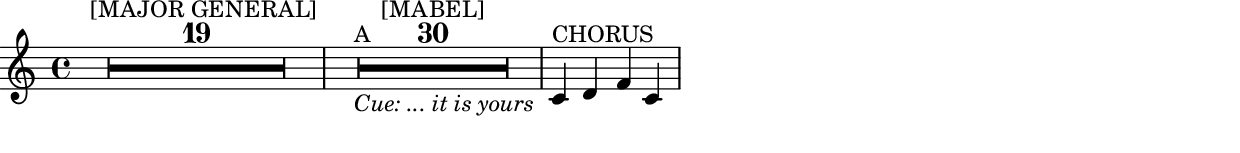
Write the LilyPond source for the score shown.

%% Generated by lilypond-book
%% Options: [exampleindent=10.16\mm,indent=0\mm,line-width=160\mm,paper-height=845.047\pt,paper-width=597.508\pt,papersize='(cons (* 597.508 pt) (* 845.047 pt))]
\include "lilypond-book-preamble.ly"


% ****************************************************************
% Start cut-&-pastable-section
% ****************************************************************

#(ly:set-option 'eps-box-padding 3.000000)



\paper {
  #(set-paper-size '(cons (* 597.508 pt) (* 845.047 pt)))
  indent = 0\mm
  line-width = 160\mm
  % offset the left padding, also add 1mm as lilypond creates cropped
  % images with a little space on the right
  line-width = #(- line-width (* mm  3.000000) (* mm 1))
}

\layout {
  
}




% ****************************************************************
% ly snippet:
% ****************************************************************
\sourcefilename "snippets/multi-measure-rest-markup.ly"
\sourcefileline 0
%% DO NOT EDIT this file manually; it was automatically
%% generated from the LilyPond Wiki
%% (https://wiki.lilypond.community).
%%
%% Make any changes in the Wiki itself, or in
%% `Documentation/snippets/new/`, then run
%% `scripts/auxiliar/makelsr.pl`.
%%
%% This file is in the public domain.

\version "2.24.0"

\header {
%% Translation of GIT committish: f11513f36c131dab18338d6a3a729e24a927150d
  texidocja = "
複数小節にまたがる休符に付加されるマークアップは、休符の上または下に@c
中央揃えされます。マークアップが長い場合であっても、休符が広げられることは@c
ありません。休符をマークアップに合わせて広げる場合は、休符の前に空の和音を@c
追加して、それにマークアップを付加してください。

このような方法で付加されたテキストは、空の和音が本来表示されるべき@c
場所に合わせて左揃えされます。@c
しかし、小節の長さをテキストに合わせるようにすれば、テキストが中央揃え@c
されたように見えます。
"
  doctitleja = "複数小節にまたがる休符にマークアップを付加する"

%% Translation of GIT committish: 2f3474d9af596d677ed5b7ce720ae4d0954a6b51
  texidocit = "
Il testo a margine di una pausa multipla viene centrato sopra o sotto
di essa.  Se il testo è lungo, la misura non si espanderà.  Per espandere
la pausa multipla in modo che si allinei col testo, conviene usare un accordo
vuoto con del testo attaccato prima della pausa multipla.

Il testo così attaccato a una nota spaziatrice viene allineato a sinistra della
posizione in cui la nota sarebbe posta nella misura, ma se la lunghezza della
misura è determinata dalla lunghezza del testo, il testo verrà centrato.

"
  doctitleit = "Testo a margine delle pause multiple"

%% Translation of GIT committish: de1e42ce512f3690387cdd065109bddff1b7bd6d
  texidocfr = "
Lorsque du texte est attaché à un silence multimesure, il sera centré
dans la mesure, au-dessus ou en dessous de la portée. Afin d'étirer la
mesure dans le cas où ce texte est relativement long, il suffit
d'insérer un accord vide auquel on attache le texte en question, avant
le silence multimesure. Le texte attaché à un silence invisible sera
aligné sur la gauche de là où serait positionnée la note dans la mesure.
Cependant, si la taille de la mesure est déterminée par la longueur du
texte, il apparaîtra comme centré.
"

  doctitlefr = "Ajout de texte à un silence multimesure"

%% Translation of GIT committish: 4f16fa98fd258f08e64203c793028ea3e363b1c0
  texidoces = "
Los elementos de marcado aplicados a un silencio multicompás se
centran encima o debajo de éste.  Los elementos de marcado extensos
que se adjuntan a silencios multicompás no producen la expansión del
compás.  Para expandir un silencio multicompás de forma que quepa todo
el marcado, utilice un acorde vacío con un marcado aplicado antes del
silencio multicompás.

El texto aplicado a un siencio sparador de esta forma se alinea por la
izquierda a la posición en que la nota estaría situada dentro del
compás, pero si la longitud del compás está determinada por la
longitud del texto, éste aparecerá centrado.

"
  doctitlees = "Marcado de silencios multicompás"

%% Translation of GIT committish: 0a868be38a775ecb1ef935b079000cebbc64de40
  texidocde = "Textbeschriftungen, die an Mehrtaktpausen gehängt wird,
wird über oder unter der Pause zentriert.  Lange Beschriftungen
lassen den Takt nicht breiter werden.  Um eine Mehrtaktpause einer
Beschriftung anzupassen, muss eine unsichtbare Pause mit der
Beschriftung direkt vor der Mehrtaktpause eingesetzt werden.

Man sollte beachten, dass unsichtbare Pausen automatische Taktstriche
nach sich ziehen.  Text, der an eine unsichtbare Pause gehängt wird,
ist links ausgerichtet an der Position, wo die Pause erscheinen
würde.  Wenn aber die Länge des Taktes durch die Länge des Textes
bestimmt wird, sieht es so aus, als ob der Text zentriert gesetzt
ist."

  doctitlede = "Textbeschriftung und Mehrtaktpausen"



%% Translation of GIT committish: 2ba2ca2073f389842aa87f85b6c740b8488f0125
  texidocca = "
Els elements de marcatge aplicats a un silenci multicompàs se
centren a sobre o a sota del silenci.  Els elements de marcatge
extensos que s'adjunten a silencis multicompàs no produeixen
l'expansió del comàs.  Per expandir un silenci multicompàs de
forma que càpiga tot el marcatge, utilitzeu un acord buit amb un
marcatge aplicat abans del silenci multicompàs.

El text aplicat a un silenci separador d'aquesta forma s'alinea
per l'esquerra a la posició en la qual la nota estaria situada
dins del compàs, però si la longitud del compàs està determinada
per la longitud del text, el text apareixerà centrat.

"
  doctitleca = "Marcatge de silencis multicompàs"

  categories = "Rhythms, Text"

  texidoc = "
Markups attached to a multi-measure rest will be centered above or
below it. Long markups attached to multi-measure rests do not cause the
measure to expand. To expand a multi-measure rest to fit the markup,
use an empty chord with an attached markup before the multi-measure
rest. Text attached to a spacer rest in this way is left-aligned to the
position where the note would be placed in the measure, but if the
measure length is determined by the length of the text, the text will
appear to be centered.
"

  doctitle = "Multi-measure rest markup"
} % begin verbatim


\relative c' {
  \compressMMRests {
    \textLengthOn
    <>^\markup { [MAJOR GENERAL] }
    R1*19
    <>_\markup { \italic { Cue: ... it is yours } }
    <>^\markup { A }
    R1*30^\markup { [MABEL] }
    \textLengthOff
    c4^\markup { CHORUS } d f c
  }
}



% ****************************************************************
% end ly snippet
% ****************************************************************
